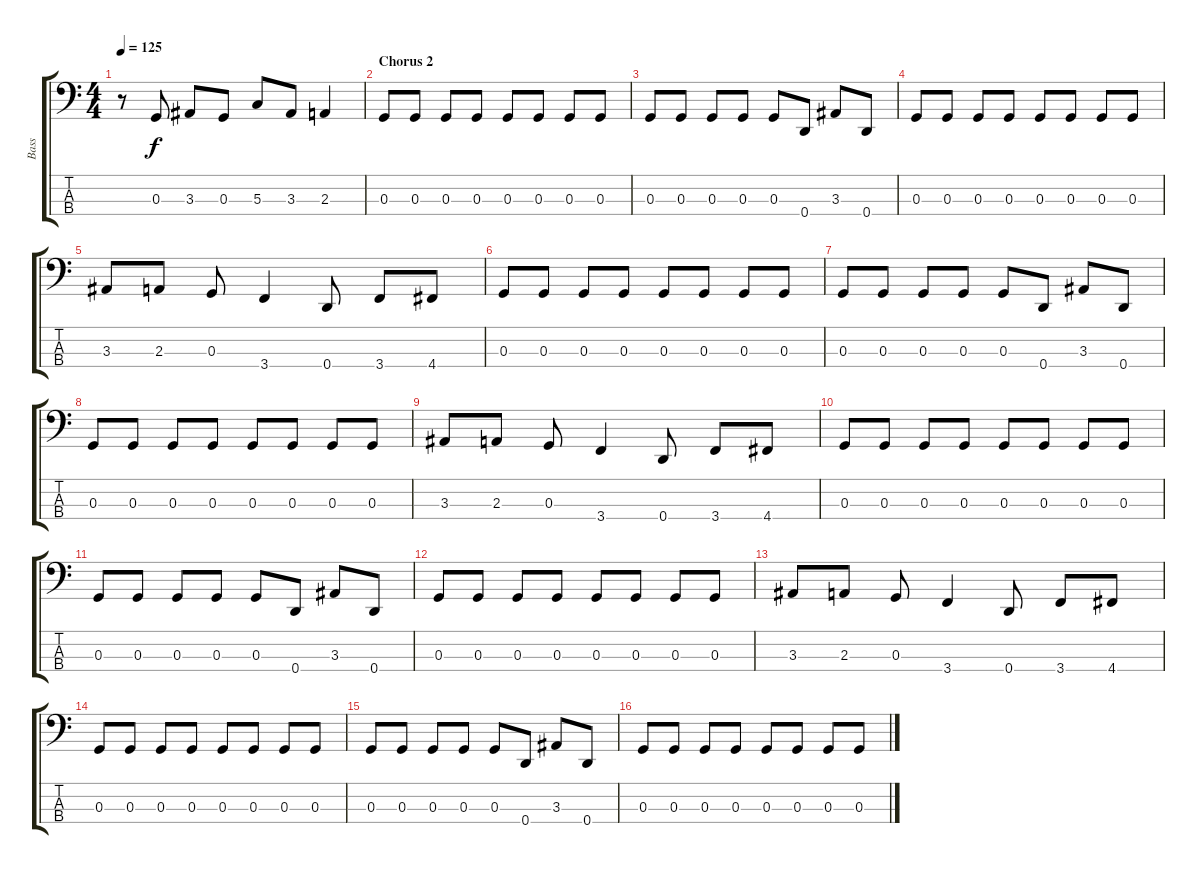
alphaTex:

\track ("Bass" "Bass") {instrument electricbassfinger}
\staff {score tabs}
\tuning (F2 C2 G1 D1) {hide}
\ts (4 4)
\tempo 125
\clef f4
\ks c
r.8{dy f} 0.3.8 3.3.8 0.3.8 5.3.8 3.3.8 2.3.4 |
\section ("" "Chorus 2")
0.3.8 0.3.8 0.3.8 0.3.8 0.3.8 0.3.8 0.3.8 0.3.8 |
0.3.8 0.3.8 0.3.8 0.3.8 0.3.8 0.4.8 3.3.8 0.4.8 |
0.3.8 0.3.8 0.3.8 0.3.8 0.3.8 0.3.8 0.3.8 0.3.8 |
3.3.8 2.3.8 0.3.8 3.4.4 0.4.8 3.4.8 4.4.8 |
0.3.8 0.3.8 0.3.8 0.3.8 0.3.8 0.3.8 0.3.8 0.3.8 |
0.3.8 0.3.8 0.3.8 0.3.8 0.3.8 0.4.8 3.3.8 0.4.8 |
0.3.8 0.3.8 0.3.8 0.3.8 0.3.8 0.3.8 0.3.8 0.3.8 |
3.3.8 2.3.8 0.3.8 3.4.4 0.4.8 3.4.8 4.4.8 |
0.3.8 0.3.8 0.3.8 0.3.8 0.3.8 0.3.8 0.3.8 0.3.8 |
0.3.8 0.3.8 0.3.8 0.3.8 0.3.8 0.4.8 3.3.8 0.4.8 |
0.3.8 0.3.8 0.3.8 0.3.8 0.3.8 0.3.8 0.3.8 0.3.8 |
3.3.8 2.3.8 0.3.8 3.4.4 0.4.8 3.4.8 4.4.8 |
0.3.8 0.3.8 0.3.8 0.3.8 0.3.8 0.3.8 0.3.8 0.3.8 |
0.3.8 0.3.8 0.3.8 0.3.8 0.3.8 0.4.8 3.3.8 0.4.8 |
0.3.8 0.3.8 0.3.8 0.3.8 0.3.8 0.3.8 0.3.8 0.3.8
